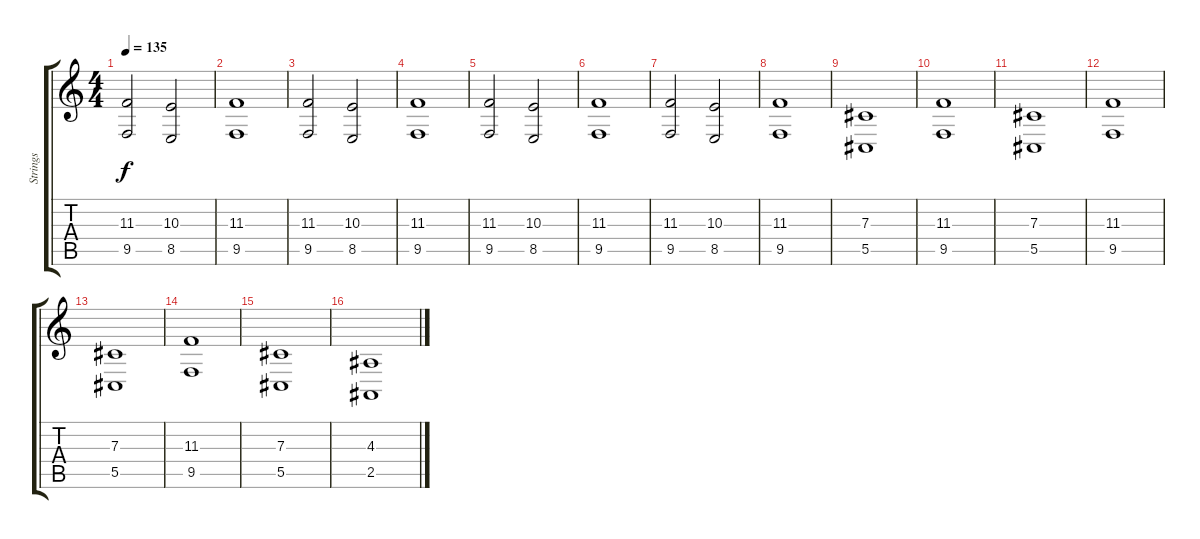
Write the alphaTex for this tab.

\track ("Strings" "Strings") {instrument stringensemble1}
\staff {score tabs}
\tuning (Eb4 Bb3 Gb3 Db3 Ab2 Eb2) {hide}
\ts (4 4)
\tempo 135
\clef g2
\ks c
(11.3 9.5).2{dy f} (10.3 8.5).2 |
(11.3 9.5).1 |
(11.3 9.5).2 (10.3 8.5).2 |
(11.3 9.5).1 |
(11.3 9.5).2 (10.3 8.5).2 |
(11.3 9.5).1 |
(11.3 9.5).2 (10.3 8.5).2 |
(11.3 9.5).1 |
(7.3 5.5).1 |
(11.3 9.5).1 |
(7.3 5.5).1 |
(11.3 9.5).1 |
(7.3 5.5).1 |
(11.3 9.5).1 |
(7.3 5.5).1 |
(4.3 2.5).1
